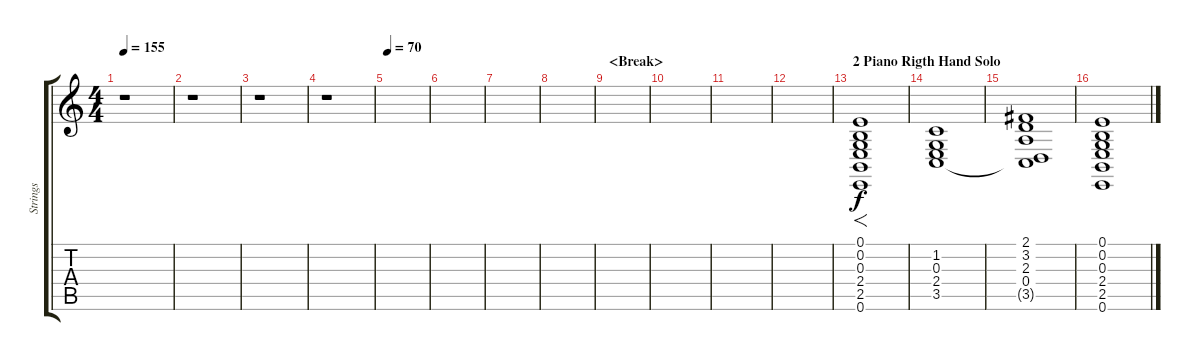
\track ("Strings" "Strings") {instrument stringensemble2}
\staff {score tabs}
\tuning (E4 B3 G3 D3 A2 E2) {hide}
\ts (4 4)
\tempo 155
\clef g2
\ks c
r.1{dy f} |
r.1 |
r.1 |
r.1 |
\tempo 70
|
|
|
|
\section ("" "<Break>")
|
|
|
|
\section ("" "2 Piano Rigth Hand Solo")
(0.1 0.2 0.3 2.4 2.5 0.6).1{f volume 10} |
(1.2 0.3 2.4 3.5).1 |
(2.1 3.2 2.3 0.4 3.5{t}).1 |
(0.1 0.2 0.3 2.4 2.5 0.6).1
